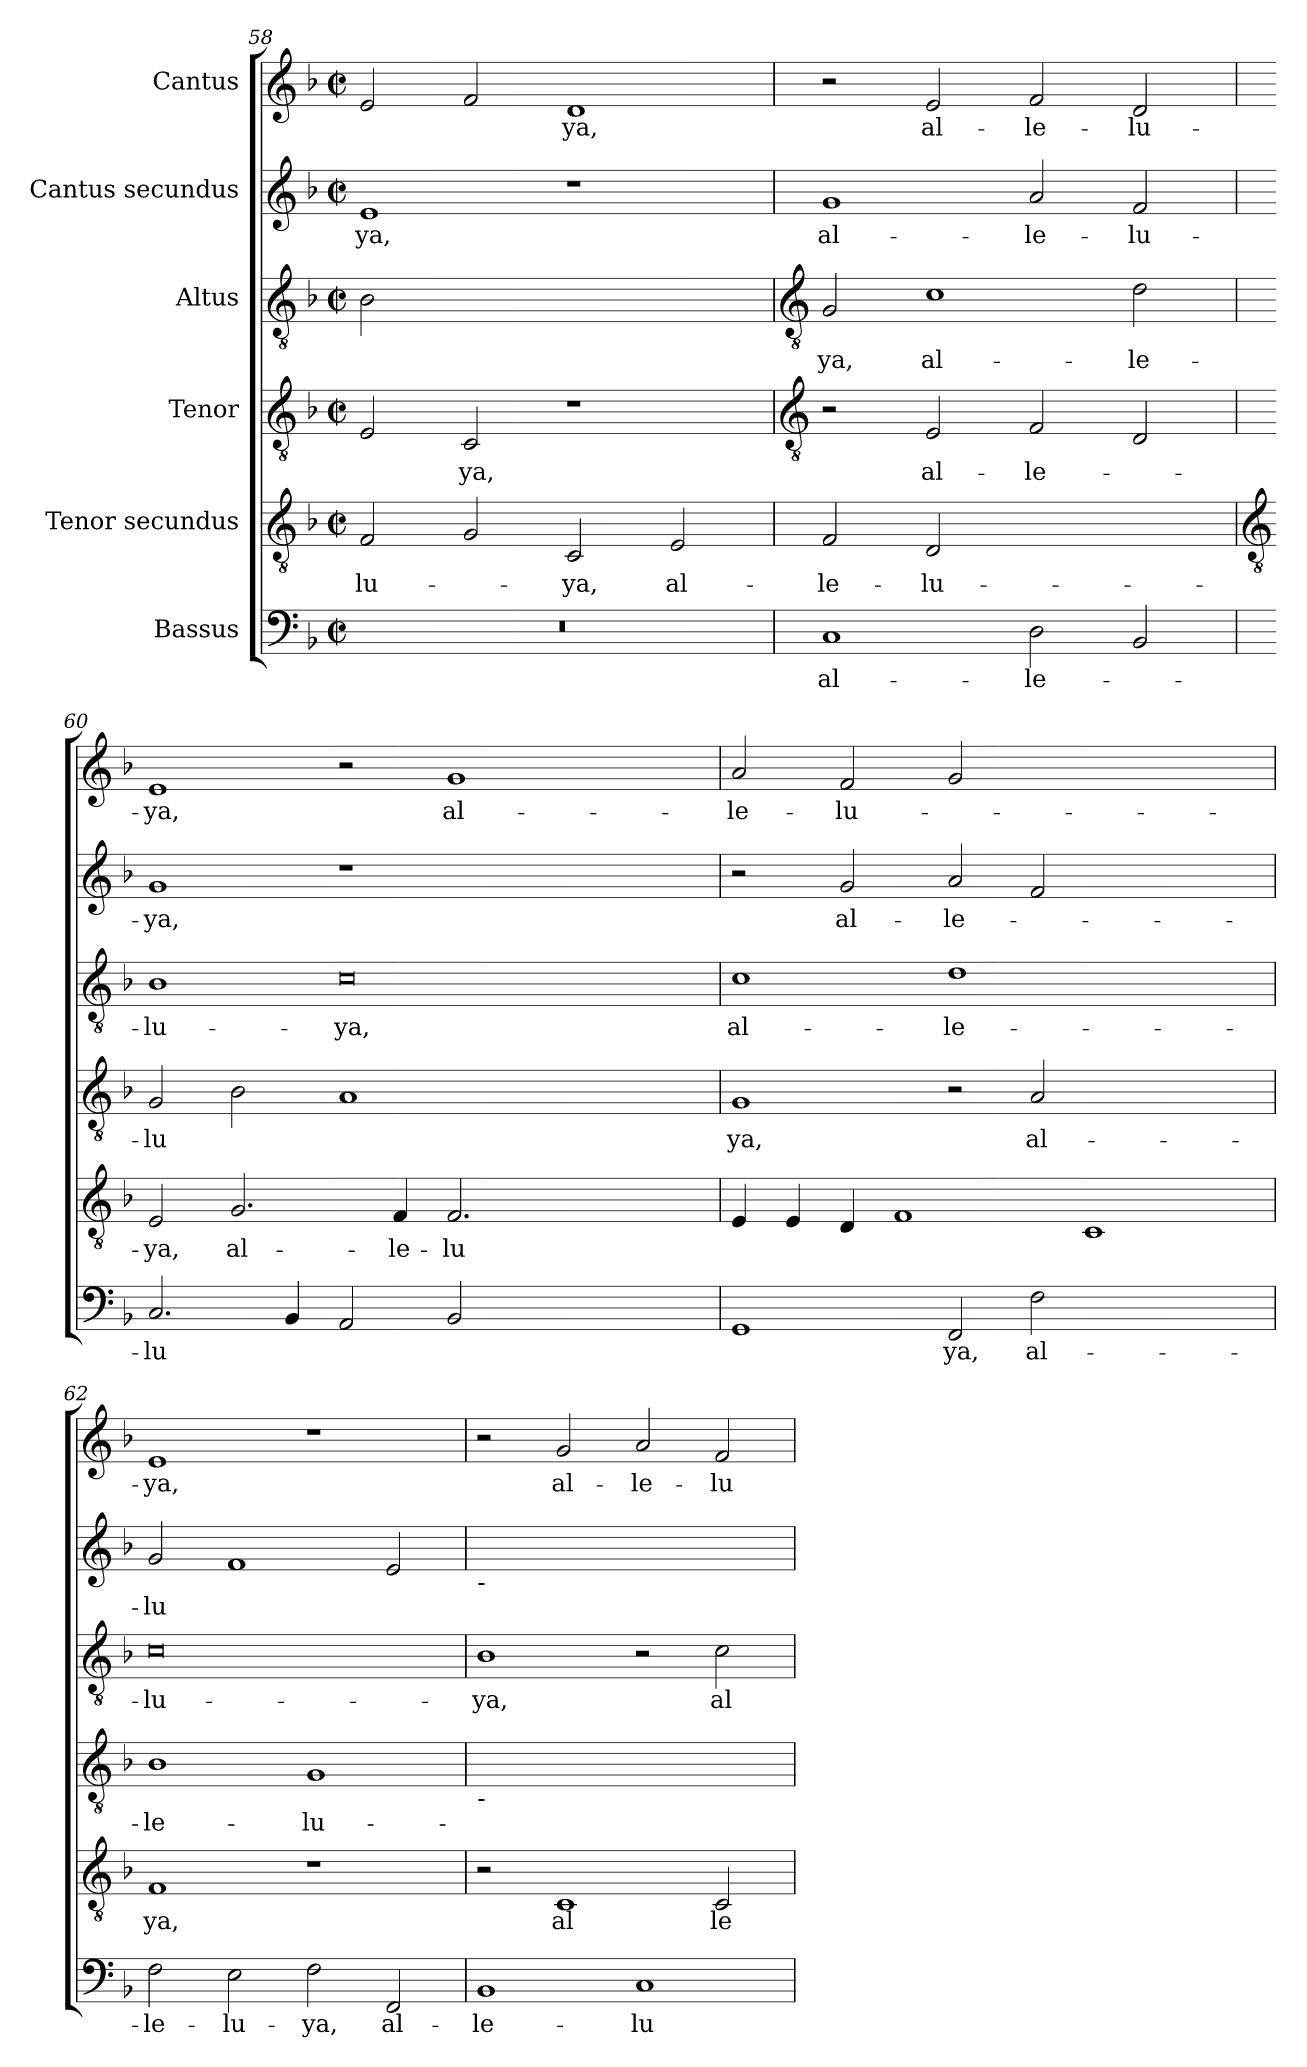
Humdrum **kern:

**kern	**text	**kern	**text	**kern	**text	**kern	**text	**kern	**text	**kern	**text
*part6	*part6	*part5	*part5	*part4	*part4	*part3	*part3	*part2	*part2	*part1	*part1
*staff6	*staff6	*staff5	*staff5	*staff4	*staff4	*staff3	*staff3	*staff2	*staff2	*staff1	*staff1
*I"Bassus	*	*I"Tenor secundus	*	*I"Tenor	*	*I"Altus	*	*I"Cantus secundus	*	*I"Cantus	*
*clefF4	*	*clefGv2	*	*clefGv2	*	*clefGv2	*	*clefG2	*	*clefG2	*
*k[b-]	*	*k[b-]	*	*k[b-]	*	*k[b-]	*	*k[b-]	*	*k[b-]	*
*F:	*	*F:	*	*F:	*	*F:	*	*F:	*	*F:	*
*M4/2	*	*M4/2	*	*M4/2	*	*M4/2	*	*M4/2	*	*M4/2	*
*met(c|)	*	*met(c|)	*	*met(c|)	*	*met(c|)	*	*met(c|)	*	*met(c|)	*
=58A	=58A	=58A	=58A	=58A	=58A	=58A	=58A	=58A	=58A	=58A	=58A
!	!	!	!LO:LY:b	!	!	!	!	!	!LO:LY:b	!	!
0r	.	2F	-lu-	2E	.	2B-	.	1e	-ya,	2e	.
!	!	!	!	!	!LO:LY:b	!	!	!	!	!	!
.	.	2G	.	2C	ya,	1.ryy	.	.	.	2f	.
!	!	!	!LO:LY:b	!	!	!	!	!	!	!	!LO:LY:b
.	.	2C	-ya,	1r	.	.	.	1r	.	1d	-ya,
!	!	!	!LO:LY:b	!	!	!	!	!	!	!	!
.	.	2E	al-	.	.	.	.	.	.	.	.
!!LO:LB:g=z
=59A	=59A	=59A	=59A	=59A	=59A	=59A	=59A	=59A	=59A	=59A	=59A
*	*	*	*	*clefGv2	*	*clefGv2	*	*	*	*	*
!	!LO:LY:b	!	!LO:LY:b	!	!	!	!LO:LY:b	!	!LO:LY:b	!	!
1C	al-	2F	-le-	2r	.	2G	ya,	1g	al-	2r	.
!	!	!	!LO:LY:b	!	!LO:LY:b	!	!LO:LY:b	!	!	!	!LO:LY:b
.	.	2D	-lu-	2E	al-	1c	al-	.	.	2e	al-
!	!LO:LY:b	!	!	!	!LO:LY:b	!	!	!	!LO:LY:b	!	!LO:LY:b
2D	-le-	1ryy	.	2F	-le-	.	.	2a	-le-	2f	-le-
!	!	!	!	!	!	!	!LO:LY:b	!	!LO:LY:b	!	!LO:LY:b
2BB-	.	.	.	2D	.	2d	-le-	2f	-lu-	2d	-lu-
!!LO:LB:g=z
=60A	=60A	=60A	=60A	=60A	=60A	=60A	=60A	=60A	=60A	=60A	=60A
*	*	*clefGv2	*	*	*	*	*	*	*	*	*
!	!LO:LY:b	!	!LO:LY:b	!	!LO:LY:b	!	!LO:LY:b	!	!LO:LY:b	!	!LO:LY:b
2.C	-lu	2E	-ya,	2G	-lu	1B-	-lu-	1g	-ya,	1e	-ya,
!	!	!	!LO:LY:b	!	!	!	!	!	!	!	!
.	.	2.G	al-	2B-	.	.	.	.	.	.	.
4BB-	.	.	.	.	.	.	.	.	.	.	.
!	!	!	!	!	!	!	!LO:LY:b	!	!	!	!
2AA	.	.	.	1A	.	0c	-ya,	1r	.	2r	.
!	!	!	!LO:LY:b	!	!	!	!	!	!	!	!
.	.	4F	-le-	.	.	.	.	.	.	.	.
!	!	!	!LO:LY:b	!	!	!	!	!	!	!	!LO:LY:b
2BB-	.	2.F	-lu	.	.	.	.	.	.	1g	al-
1ryy	.	.	.	1ryy	.	.	.	1ryy	.	.	.
.	.	2.ryy	.	.	.	.	.	.	.	.	.
.	.	.	.	.	.	.	.	.	.	2ryy	.
=61A	=61A	=61A	=61A	=61A	=61A	=61A	=61A	=61A	=61A	=61A	=61A
!	!	!	!	!	!LO:LY:b	!	!LO:LY:b	!	!	!	!LO:LY:b
1GG	.	4E	.	1G	ya,	1c	al-	2r	.	2a	-le-
.	.	4E	.	.	.	.	.	.	.	.	.
!	!	!	!	!	!	!	!	!	!LO:LY:b	!	!LO:LY:b
.	.	4D	.	.	.	.	.	2g	al-	2f	-lu-
.	.	1F	.	.	.	.	.	.	.	.	.
!	!LO:LY:b	!	!	!	!	!	!LO:LY:b	!	!LO:LY:b	!	!
2FF	ya,	.	.	2r	.	1d	-le-	2a	-le-	2g	.
!	!LO:LY:b	!	!	!	!LO:LY:b	!	!	!	!	!	!
2F	al-	.	.	2A	al-	.	.	2f	.	1ryy	.
.	.	1C	.	.	.	.	.	.	.	.	.
2.ryy	.	.	.	2.ryy	.	2.ryy	.	2.ryy	.	.	.
.	.	.	.	.	.	.	.	.	.	4ryy	.
!!LO:LB:g=z
=62	=62	=62	=62	=62	=62	=62	=62	=62	=62	=62	=62
!	!LO:LY:b	!	!LO:LY:b	!	!LO:LY:b	!	!LO:LY:b	!	!LO:LY:b	!	!LO:LY:b
2F	-le-	1F	ya,	1B-	-le-	0c	-lu-	2g	-lu	1e	-ya,
!	!LO:LY:b	!	!	!	!	!	!	!	!	!	!
2E	-lu-	.	.	.	.	.	.	1f	.	.	.
!	!LO:LY:b	!	!	!	!LO:LY:b	!	!	!	!	!	!
2F	-ya,	1r	.	1G	-lu-	.	.	.	.	1r	.
!	!LO:LY:b	!	!	!	!	!	!	!	!	!	!
2FF	al-	.	.	.	.	.	.	2e	.	.	.
=63	=63	=63	=63	=63	=63	=63	=63	=63	=63	=63	=63
!	!	!	!	!	!	!	!	!LO:TX:b:t=-	!	!	!
!	!	!	!	!LO:TX:b:t=-	!	!	!	!	!	!	!
!	!LO:LY:b	!	!	!	!LO:LY:b	!	!LO:LY:b	!	!LO:LY:b	!	!
1BB-	-le-	2r	.	[0Fyy	-ya.	1B-	-ya,	[0fyy	ya.	2r	.
!	!	!	!LO:LY:b	!	!	!	!	!	!	!	!LO:LY:b
.	.	1C	al	.	.	.	.	.	.	2g	al-
!	!LO:LY:b	!	!	!	!	!	!	!	!	!	!LO:LY:b
1C	-lu-	.	.	.	.	2r	.	.	.	2a	-le-
!	!	!	!LO:LY:b	!	!	!	!LO:LY:b	!	!	!	!LO:LY:b
.	.	2C	le-	.	.	2c	al-	.	.	2f	-lu-
=	=	=	=	=	=	=	=	=	=	=	=
*-	*-	*-	*-	*-	*-	*-	*-	*-	*-	*-	*-
